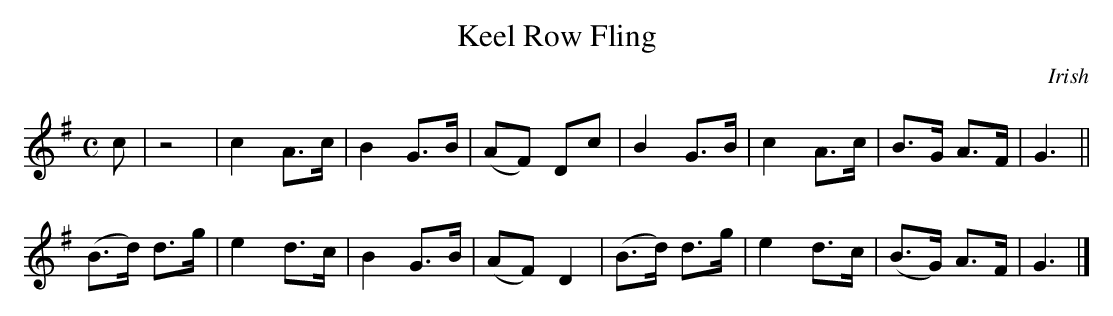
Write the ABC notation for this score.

X:1
T:Keel Row Fling
M:C
K:G
c | z4 | c2 A>c | B2 G>B | (AF) Dc | B2 G>B | c2 A>c | B>G A>F | G3 ||
(B>d) d>g | e2 d>c | B2 G>B | (AF) D2 | (B>d) d>g | e2 d>c | (B>G) A>F | G3 |]
